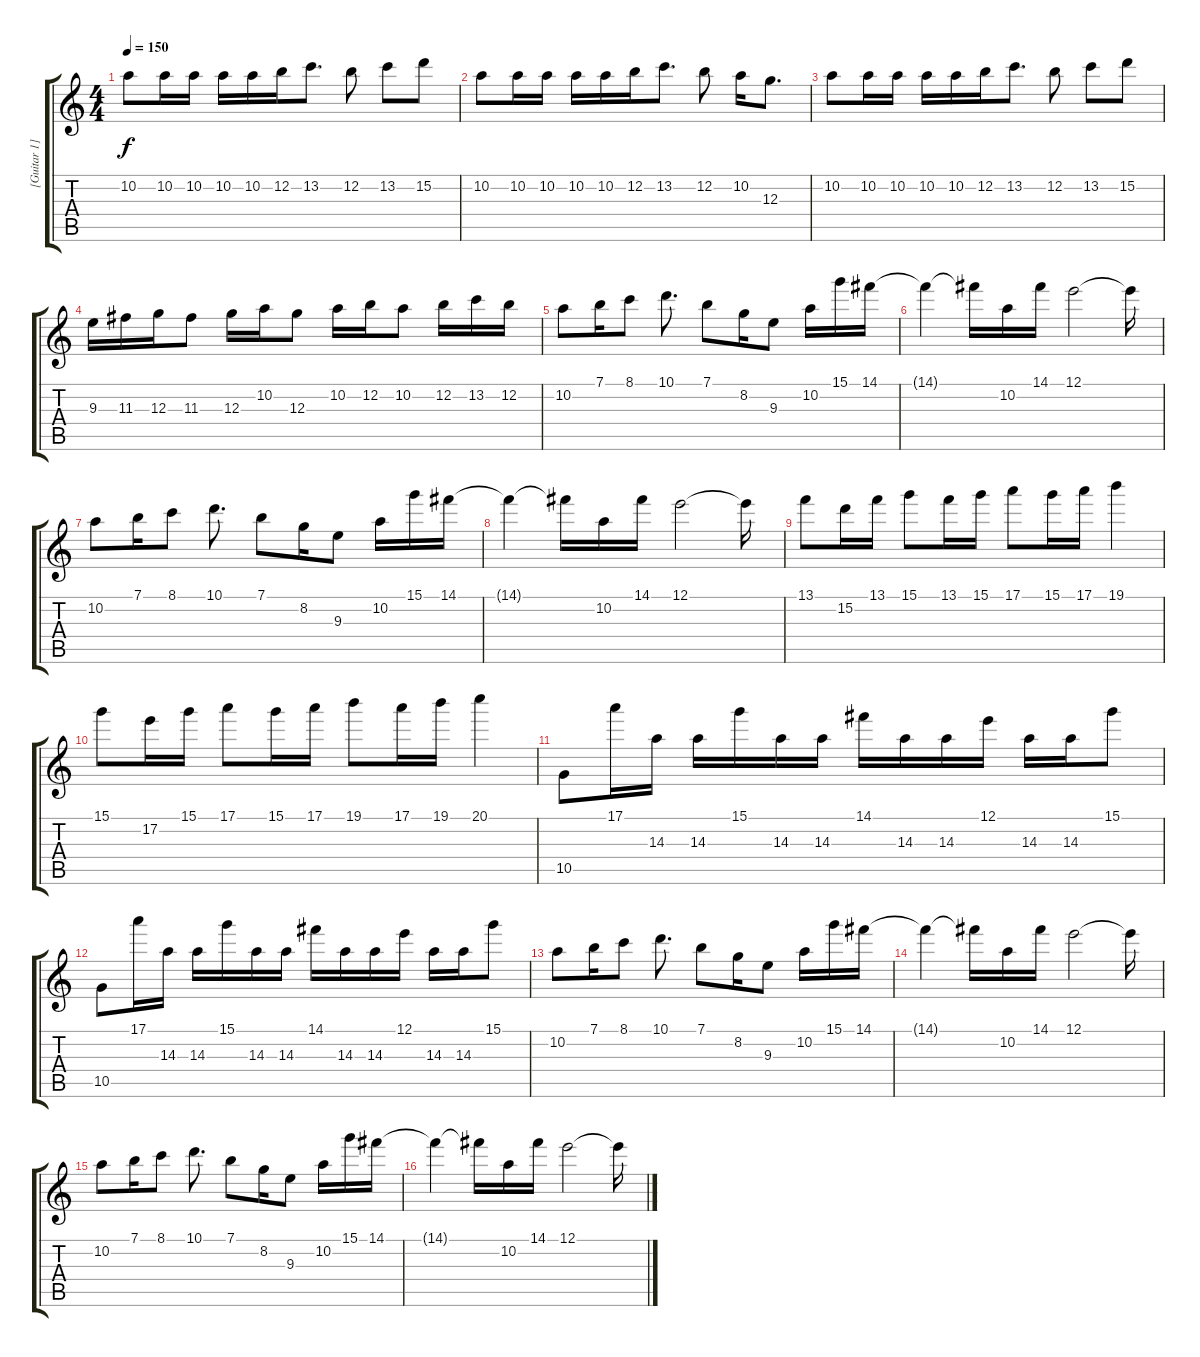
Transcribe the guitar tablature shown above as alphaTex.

\track ("[Guitar 1]" "[Guitar 1]") {instrument distortionguitar}
\staff {score tabs}
\tuning (E4 B3 G3 D3 A2 E2) {hide}
\ts (4 4)
\tempo 150
\clef g2
\ks c
10.2.8{dy f} 10.2.16 10.2.16 10.2.16 10.2.16 12.2.16 13.2.8{d} 12.2.8 13.2.8 15.2.8 |
10.2.8 10.2.16 10.2.16 10.2.16 10.2.16 12.2.16 13.2.8{d} 12.2.8 10.2.16 12.3.8{d} |
10.2.8 10.2.16 10.2.16 10.2.16 10.2.16 12.2.16 13.2.8{d} 12.2.8 13.2.8 15.2.8 |
9.3.16 11.3.16 12.3.16 11.3.8 12.3.16 10.2.16 12.3.8 10.2.16 12.2.16 10.2.8 12.2.16 13.2.16 12.2.16 |
10.2.8 7.1.16 8.1.8 10.1.8{d} 7.1.8 8.2.16 9.3.8 10.2.16 15.1.16 14.1.16 |
14.1{t}.4 14.1{t}.16 10.2.16 14.1.16 12.1.2 12.1{t}.16 |
10.2.8 7.1.16 8.1.8 10.1.8{d} 7.1.8 8.2.16 9.3.8 10.2.16 15.1.16 14.1.16 |
14.1{t}.4 14.1{t}.16 10.2.16 14.1.16 12.1.2 12.1{t}.16 |
13.1.8 15.2.16 13.1.16 15.1.8 13.1.16 15.1.16 17.1.8 15.1.16 17.1.16 19.1.4 |
15.1.8 17.2.16 15.1.16 17.1.8 15.1.16 17.1.16 19.1.8 17.1.16 19.1.16 20.1.4 |
10.5.8 17.1.16 14.3.16 14.3.16 15.1.16 14.3.16 14.3.16 14.1.16 14.3.16 14.3.16 12.1.16 14.3.16 14.3.16 15.1.8 |
10.5.8 17.1.16 14.3.16 14.3.16 15.1.16 14.3.16 14.3.16 14.1.16 14.3.16 14.3.16 12.1.16 14.3.16 14.3.16 15.1.8 |
10.2.8 7.1.16 8.1.8 10.1.8{d} 7.1.8 8.2.16 9.3.8 10.2.16 15.1.16 14.1.16 |
14.1{t}.4 14.1{t}.16 10.2.16 14.1.16 12.1.2 12.1{t}.16 |
10.2.8 7.1.16 8.1.8 10.1.8{d} 7.1.8 8.2.16 9.3.8 10.2.16 15.1.16 14.1.16 |
14.1{t}.4 14.1{t}.16 10.2.16 14.1.16 12.1.2 12.1{t}.16
